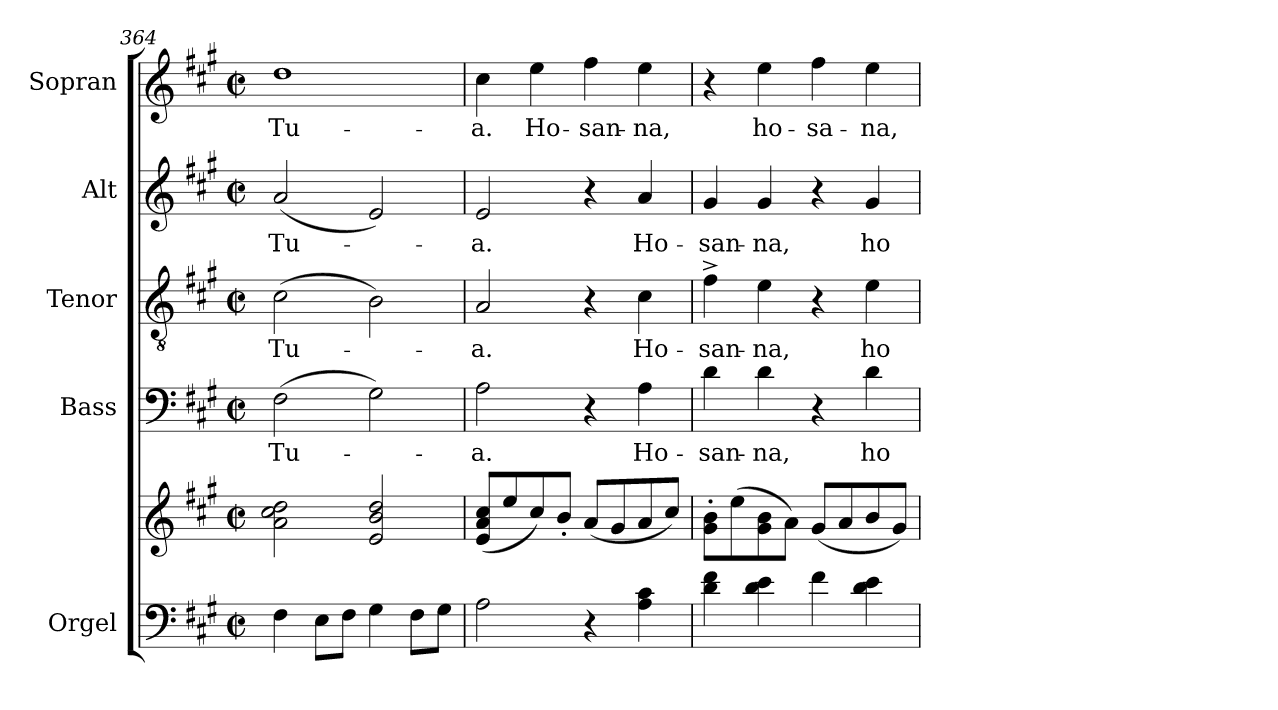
**kern	**kern	**kern	**text	**kern	**text	**kern	**text	**kern	**text
*part5	*part5	*part4	*part4	*part3	*part3	*part2	*part2	*part1	*part1
*staff6	*staff5	*staff4	*staff4	*staff3	*staff3	*staff2	*staff2	*staff1	*staff1
*I"Orgel	*	*I"Bass	*	*I"Tenor	*	*I"Alt	*	*I"Sopran	*
*I'Org.	*	*I'B.	*	*I'T.	*	*I'A.	*	*I'S.	*
*clefF4	*clefG2	*clefF4	*	*clefGv2	*	*clefG2	*	*clefG2	*
*k[f#c#g#]	*k[f#c#g#]	*k[f#c#g#]	*	*k[f#c#g#]	*	*k[f#c#g#]	*	*k[f#c#g#]	*
*A:	*A:	*A:	*	*A:	*	*A:	*	*A:	*
*M2/2	*M2/2	*M2/2	*	*M2/2	*	*M2/2	*	*M2/2	*
*met(c|)	*met(c|)	*met(c|)	*	*met(c|)	*	*met(c|)	*	*met(c|)	*
=364	=364	=364	=364	=364	=364	=364	=364	=364	=364
!	!	!	!LO:LY:b	!	!LO:LY:b	!	!LO:LY:b	!	!LO:LY:b
4F#\	2a\ 2cc#\ 2dd\	(>2F#\	Tu-	(>2c#\	Tu-	(<2a/	Tu-	1dd	Tu-
8E\L	.	.	.	.	.	.	.	.	.
8F#\J	.	.	.	.	.	.	.	.	.
4G#\	2e/ 2b/ 2dd/	2G#\)	.	2B\)	.	2e/)	.	.	.
8F#\L	.	.	.	.	.	.	.	.	.
8G#\J	.	.	.	.	.	.	.	.	.
=365	=365	=365	=365	=365	=365	=365	=365	=365	=365
!	!	!	!LO:LY:b	!	!LO:LY:b	!	!LO:LY:b	!	!LO:LY:b
2A\	(<8e/ 8a/ 8cc#/L	2A\	-a.	2A/	-a.	2e/	-a.	4cc#\	-a.
.	8ee/	.	.	.	.	.	.	.	.
!	!	!	!	!	!	!	!	!	!LO:LY:b
.	8cc#/)	.	.	.	.	.	.	4ee\	Ho-
.	8b'</J	.	.	.	.	.	.	.	.
!	!	!	!	!	!	!	!	!	!LO:LY:b
4r	(<8a/L	4r	.	4r	.	4r	.	4ff#\	-san-
.	8g#/	.	.	.	.	.	.	.	.
!	!	!	!LO:LY:b	!	!LO:LY:b	!	!LO:LY:b	!	!LO:LY:b
4A\ 4c#\	8a/	4A\	Ho-	4c#\	Ho-	4a/	Ho-	4ee\	-na,
.	8cc#/J)	.	.	.	.	.	.	.	.
=366	=366	=366	=366	=366	=366	=366	=366	=366	=366
!	!	!	!LO:LY:b	!	!LO:LY:b	!	!LO:LY:b	!	!
4d\ 4f#\	8g#\'> 8b\'>L	4d\	-san-	4f#^>\	-san-	4g#/	-san-	4r	.
.	(>8ee\	.	.	.	.	.	.	.	.
!	!	!	!LO:LY:b	!	!LO:LY:b	!	!LO:LY:b	!	!LO:LY:b
4d\ 4e\	8g#\ 8b\	4d\	-na,	4e\	-na,	4g#/	-na,	4ee\	ho-
.	8a\J)	.	.	.	.	.	.	.	.
!	!	!	!	!	!	!	!	!	!LO:LY:b
4f#\	(<8g#/L	4r	.	4r	.	4r	.	4ff#\	-sa-
.	8a/	.	.	.	.	.	.	.	.
!	!	!	!LO:LY:b	!	!LO:LY:b	!	!LO:LY:b	!	!LO:LY:b
4d\ 4e\	8b/	4d\	ho-	4e\	ho-	4g#/	ho-	4ee\	-na,
.	8g#/J)	.	.	.	.	.	.	.	.
=	=	=	=	=	=	=	=	=	=
*-	*-	*-	*-	*-	*-	*-	*-	*-	*-
